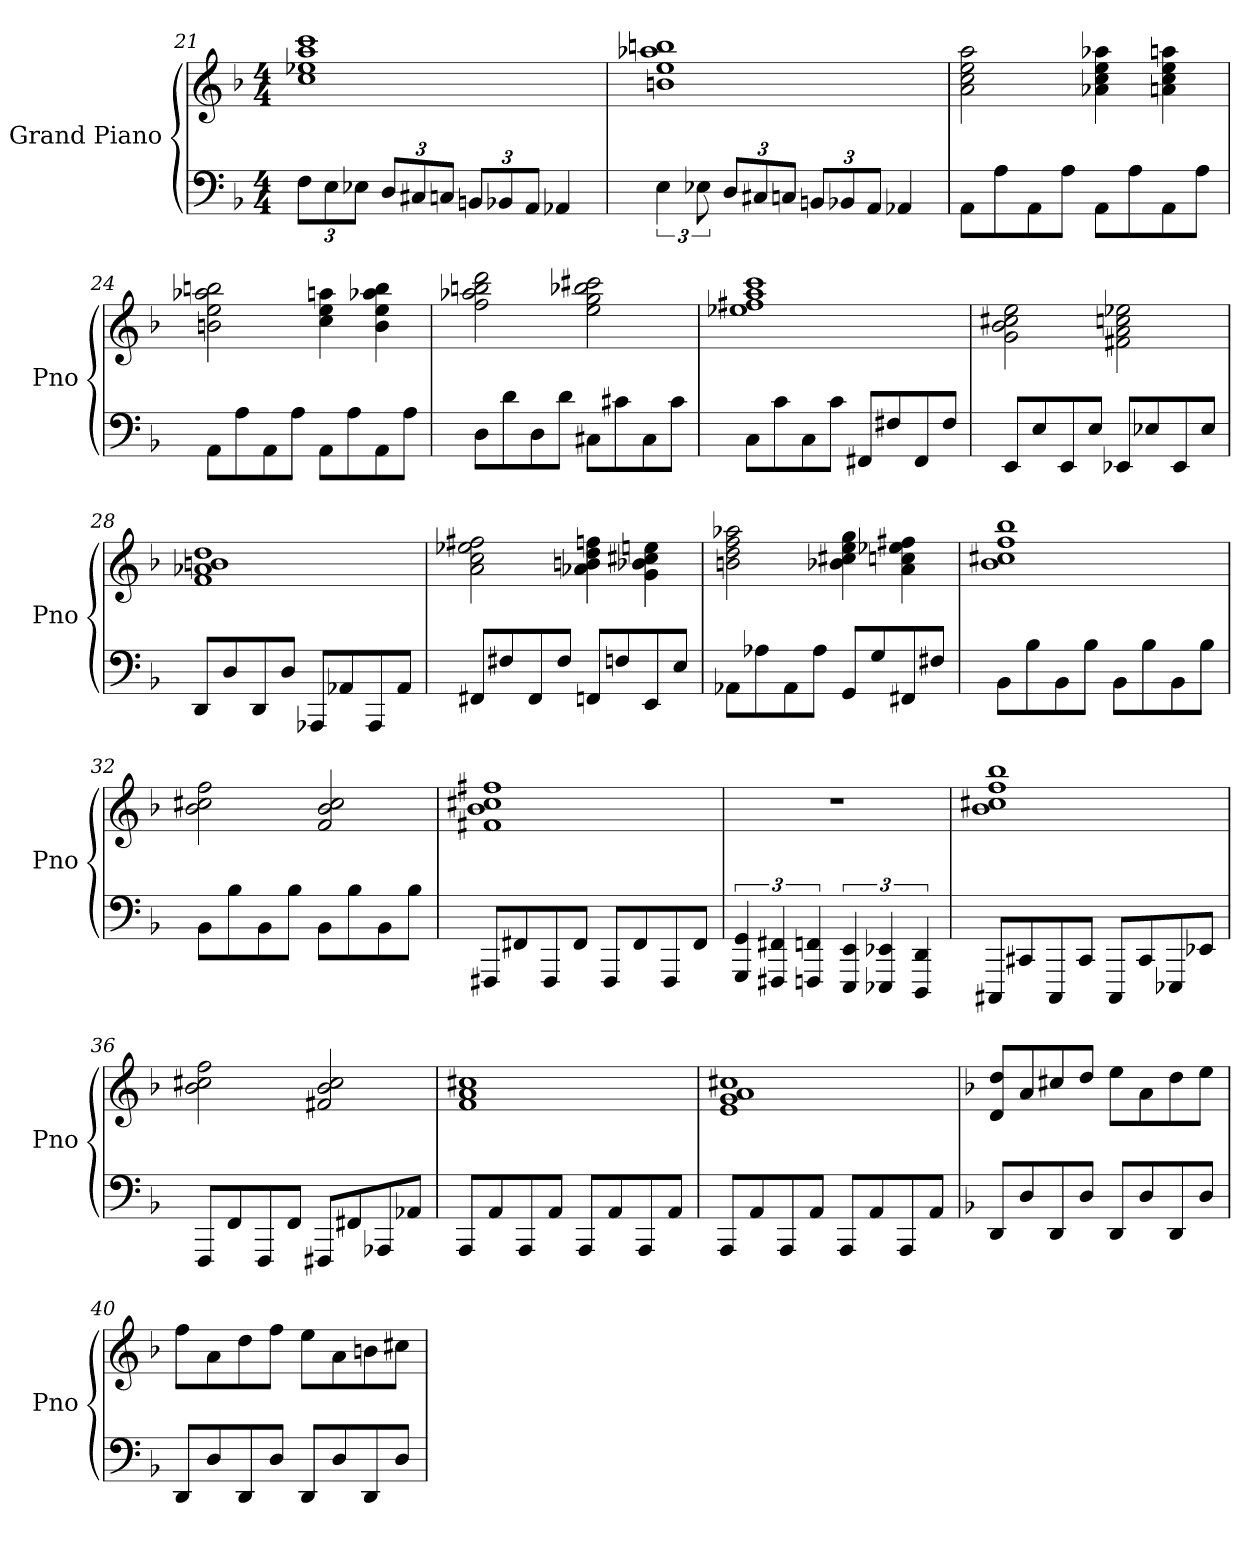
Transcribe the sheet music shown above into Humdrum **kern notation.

**kern	**kern
*part1	*part1
*staff2	*staff1
*I"Grand Piano	*
*I'Pno	*
!!LO:LB:g=z
*clefF4	*clefG2
*k[b-]	*k[b-]
*M4/4	*M4/4
*Xbrackettup	*
=21	=21
12F\L	1cc 1ee-X 1aa 1ccc
12E\	.
12E-X\J	.
12D/L	.
12C#X/	.
12Cn/J	.
12BBn/L	.
12BB-X/	.
12AA/J	.
4AA-X/	.
=22	=22
*brackettup	*
6E\	1bn 1ee 1aa-X 1bbn
12E-X\	.
*Xbrackettup	*
12D/L	.
12C#X/	.
12Cn/J	.
12BBn/L	.
12BB-X/	.
12AA/J	.
4AA-X/	.
=23	=23
8AA\L	2a\ 2cc\ 2ee\ 2aa\
8A\	.
8AA\	.
8A\J	.
8AA\L	4a-X\ 4cc\ 4ee\ 4aa-X\
8A\	.
8AA\	4an\ 4cc\ 4ee\ 4aan\
8A\J	.
!!LO:PB:g=z
=24	=24
8AA\L	2bn\ 2ee\ 2aa-X\ 2bbn\
8A\	.
8AA\	.
8A\J	.
8AA\L	4cc\ 4ee\ 4aan\
8A\	.
8AA\	4b\ 4ee\ 4aa-X\ 4bb\
8A\J	.
=25	=25
8D\L	2ff\ 2aa-X\ 2bbn\ 2ddd\
8d\	.
8D\	.
8d\J	.
8C#X\L	2ee\ 2gg\ 2bb-X\ 2ccc#X\
8c#X\	.
8C#\	.
8c#\J	.
=26	=26
8C\L	1ee-X 1ff#X 1aa 1ccc
8c\	.
8C\	.
8c\J	.
8FF#X/L	.
8F#X/	.
8FF#/	.
8F#/J	.
=27	=27
8EE/L	2g\ 2b-\ 2cc#X\ 2ee\
8E/	.
8EE/	.
8E/J	.
8EE-X/L	2f#X\ 2a\ 2ccn\ 2ee-X\
8E-X/	.
8EE-/	.
8E-/J	.
!!LO:LB:g=z
=28	=28
8DD/L	1f 1a-X 1bn 1dd
8D/	.
8DD/	.
8D/J	.
8AAA-X/L	.
8AA-X/	.
8AAA-/	.
8AA-/J	.
=29	=29
8FF#X/L	2a\ 2cc\ 2ee-X\ 2ff#X\
8F#X/	.
8FF#/	.
8F#/J	.
8FFn/L	4a-X\ 4bn\ 4dd\ 4ffn\
8Fn/	.
8EE/	4g\ 4b-X\ 4cc#X\ 4een\
8E/J	.
=30	=30
8AA-X\L	2bn\ 2dd\ 2ff\ 2aa-X\
8A-X\	.
8AA-\	.
8A-\J	.
8GG/L	4b-X\ 4cc#X\ 4ee\ 4gg\
8G/	.
8FF#X/	4a\ 4ccn\ 4ee-X\ 4ff#X\
8F#X/J	.
=31	=31
8BB-\L	1b- 1cc#X 1ff 1bb-
8B-\	.
8BB-\	.
8B-\J	.
8BB-\L	.
8B-\	.
8BB-\	.
8B-\J	.
!!LO:LB:g=z
=32	=32
8BB-\L	2b-\ 2cc#X\ 2ff\
8B-\	.
8BB-\	.
8B-\J	.
8BB-\L	2f/ 2b-/ 2cc#/
8B-\	.
8BB-\	.
8B-\J	.
=33	=33
8FFF#X/L	1f#X 1b- 1cc#X 1ff#X
8FF#X/	.
8FFF#/	.
8FF#/J	.
8FFF#/L	.
8FF#/	.
8FFF#/	.
8FF#/J	.
=34	=34
*brackettup	*
6GGG/ 6GG/	1r
6FFF#X/ 6FF#X/	.
6FFFn/ 6FFn/	.
6EEE/ 6EE/	.
6EEE-X/ 6EE-X/	.
6DDD/ 6DD/	.
=35	=35
8CCC#X/L	1b- 1cc#X 1ff 1bb-
8CC#X/	.
8CCC#/	.
8CC#/J	.
8CCC#/L	.
8CC#/	.
8EEE-X/	.
8EE-X/J	.
!!LO:LB:g=z
=36	=36
8FFF/L	2b-\ 2cc#X\ 2ff\
8FF/	.
8FFF/	.
8FF/J	.
8FFF#X/L	2f#X/ 2b-/ 2cc#/
8FF#X/	.
8AAA-X/	.
8AA-X/J	.
=37	=37
8AAA/L	1f 1a 1cc#X
8AA/	.
8AAA/	.
8AA/J	.
8AAA/L	.
8AA/	.
8AAA/	.
8AA/J	.
=38	=38
8AAA/L	1e 1g 1a 1cc#X
8AA/	.
8AAA/	.
8AA/J	.
8AAA/L	.
8AA/	.
8AAA/	.
8AA/J	.
=39	=39
*k[b-]	*k[b-]
8DD/L	8d/ 8dd/L
8D/	8a/
8DD/	8cc#X/
8D/J	8dd/J
8DD/L	8ee\L
8D/	8a\
8DD/	8dd\
8D/J	8ee\J
!!LO:LB:g=z
=40	=40
8DD/L	8ff\L
8D/	8a\
8DD/	8dd\
8D/J	8ff\J
8DD/L	8ee\L
8D/	8a\
8DD/	8bn\
8D/J	8cc#X\J
=	=
*-	*-
